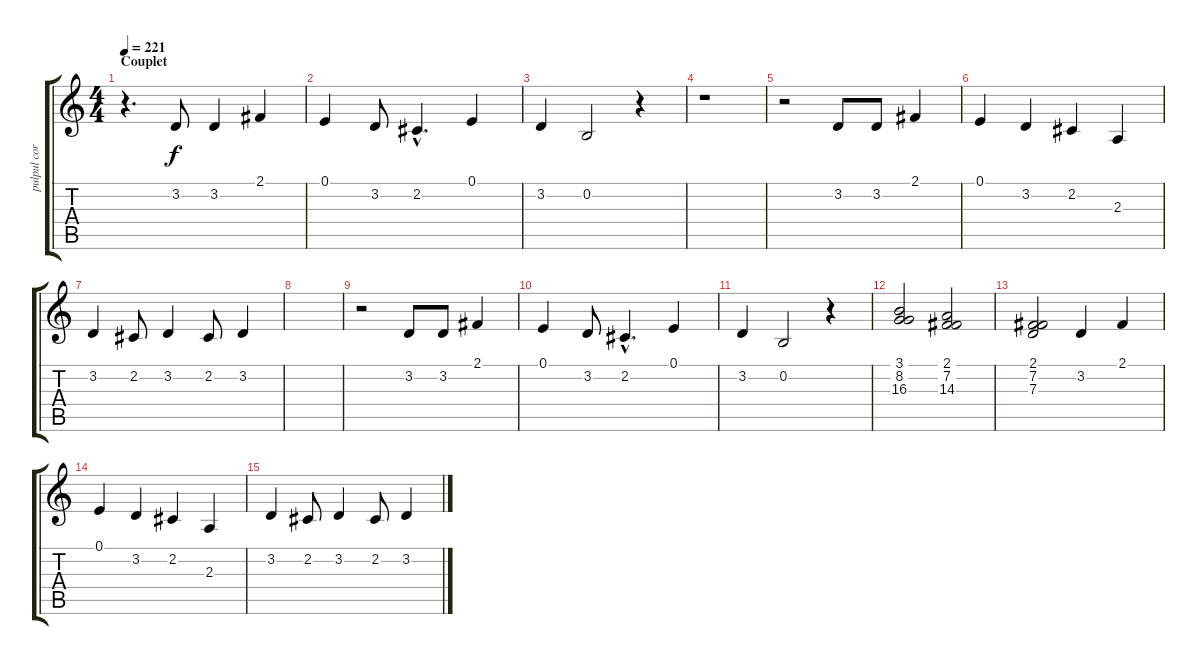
\track ("pulpul cordes vocales" "pulpul cor") {instrument clarinet}
\staff {score tabs}
\tuning (E4 B3 G3 D3 A2 E2) {hide}
\ts (4 4)
\section ("" "Couplet")
\tempo 221
\clef g2
\ks c
r.4{d dy f} 3.2.8 3.2.4 2.1.4 |
0.1.4 3.2.8 2.2{hac}.4{d} 0.1.4 |
3.2.4 0.2.2 r.4 |
r.1 |
r.2 3.2.8 3.2.8 2.1.4 |
0.1.4 3.2.4 2.2.4 2.3.4 |
3.2.4 2.2.8 3.2.4 2.2.8 3.2.4 |
|
r.2 3.2.8 3.2.8 2.1.4 |
0.1.4 3.2.8 2.2{hac}.4{d} 0.1.4 |
3.2.4 0.2.2 r.4 |
(3.1 8.2 16.3).2 (2.1 7.2 14.3).2 |
(2.1 7.2 7.3).2 3.2.4 2.1.4 |
0.1.4 3.2.4 2.2.4 2.3.4 |
3.2.4 2.2.8 3.2.4 2.2.8 3.2.4
